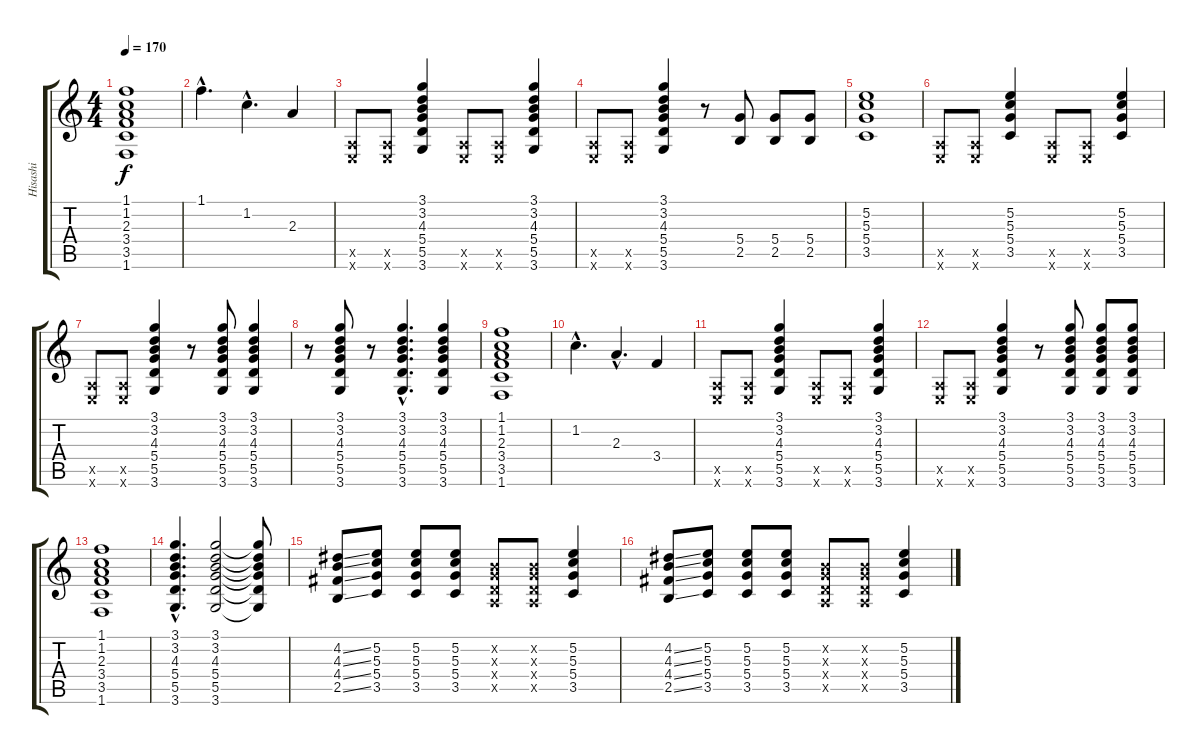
\track ("Hisashi" "Hisashi") {instrument distortionguitar}
\staff {score tabs}
\tuning (E4 B3 G3 D3 A2 E2) {hide}
\ts (4 4)
\tempo 170
\clef g2
\ks c
(1.1 1.2 2.3 3.4 3.5 1.6).1{dy f} |
1.1{hac}.4{d} 1.2{hac}.4{d} 2.3.4 |
(0.5{x} 0.6{x}).8 (0.5{x} 0.6{x}).8 (3.1 3.2 4.3 5.4 5.5 3.6).4 (0.5{x} 0.6{x}).8 (0.5{x} 0.6{x}).8 (3.1 3.2 4.3 5.4 5.5 3.6).4 |
(0.5{x} 0.6{x}).8 (0.5{x} 0.6{x}).8 (3.1 3.2 4.3 5.4 5.5 3.6).4 r.8 (5.4 2.5).8 (5.4 2.5).8 (5.4 2.5).8 |
(5.2 5.3 5.4 3.5).1 |
(0.5{x} 0.6{x}).8 (0.5{x} 0.6{x}).8 (5.2 5.3 5.4 3.5).4 (0.5{x} 0.6{x}).8 (0.5{x} 0.6{x}).8 (5.2 5.3 5.4 3.5).4 |
(0.5{x} 0.6{x}).8 (0.5{x} 0.6{x}).8 (3.1 3.2 4.3 5.4 5.5 3.6).4 r.8 (3.1 3.2 4.3 5.4 5.5 3.6).8 (3.1 3.2 4.3 5.4 5.5 3.6).4 |
r.8 (3.1 3.2 4.3 5.4 5.5 3.6).8 r.8 (3.1{hac} 3.2{hac} 4.3{hac} 5.4{hac} 5.5{hac} 3.6{hac}).4{d} (3.1 3.2 4.3 5.4 5.5 3.6).4 |
(1.1 1.2 2.3 3.4 3.5 1.6).1 |
1.2{hac}.4{d} 2.3{hac}.4{d} 3.4.4 |
(0.5{x} 0.6{x}).8 (0.5{x} 0.6{x}).8 (3.1 3.2 4.3 5.4 5.5 3.6).4 (0.5{x} 0.6{x}).8 (0.5{x} 0.6{x}).8 (3.1 3.2 4.3 5.4 5.5 3.6).4 |
(0.5{x} 0.6{x}).8 (0.5{x} 0.6{x}).8 (3.1 3.2 4.3 5.4 5.5 3.6).4 r.8 (3.1 3.2 4.3 5.4 5.5 3.6).8 (3.1 3.2 4.3 5.4 5.5 3.6).8 (3.1 3.2 4.3 5.4 5.5 3.6).8 |
(1.1 1.2 2.3 3.4 3.5 1.6).1 |
(3.1{hac} 3.2{hac} 4.3{hac} 5.4{hac} 5.5{hac} 3.6{hac}).4{d} (3.1 3.2 4.3 5.4 5.5 3.6).2 (3.1{t} 3.2{t} 4.3{t} 5.4{t} 5.5{t} 3.6{t}).8 |
(4.2{ss} 4.3{ss} 4.4{ss} 2.5{ss}).8 (5.2 5.3 5.4 3.5).8 (5.2 5.3 5.4 3.5).8 (5.2 5.3 5.4 3.5).8 (0.2{x} 0.3{x} 0.4{x} 0.5{x}).8 (0.2{x} 0.3{x} 0.4{x} 0.5{x}).8 (5.2 5.3 5.4 3.5).4 |
(4.2{ss} 4.3{ss} 4.4{ss} 2.5{ss}).8 (5.2 5.3 5.4 3.5).8 (5.2 5.3 5.4 3.5).8 (5.2 5.3 5.4 3.5).8 (0.2{x} 0.3{x} 0.4{x} 0.5{x}).8 (0.2{x} 0.3{x} 0.4{x} 0.5{x}).8 (5.2 5.3 5.4 3.5).4
